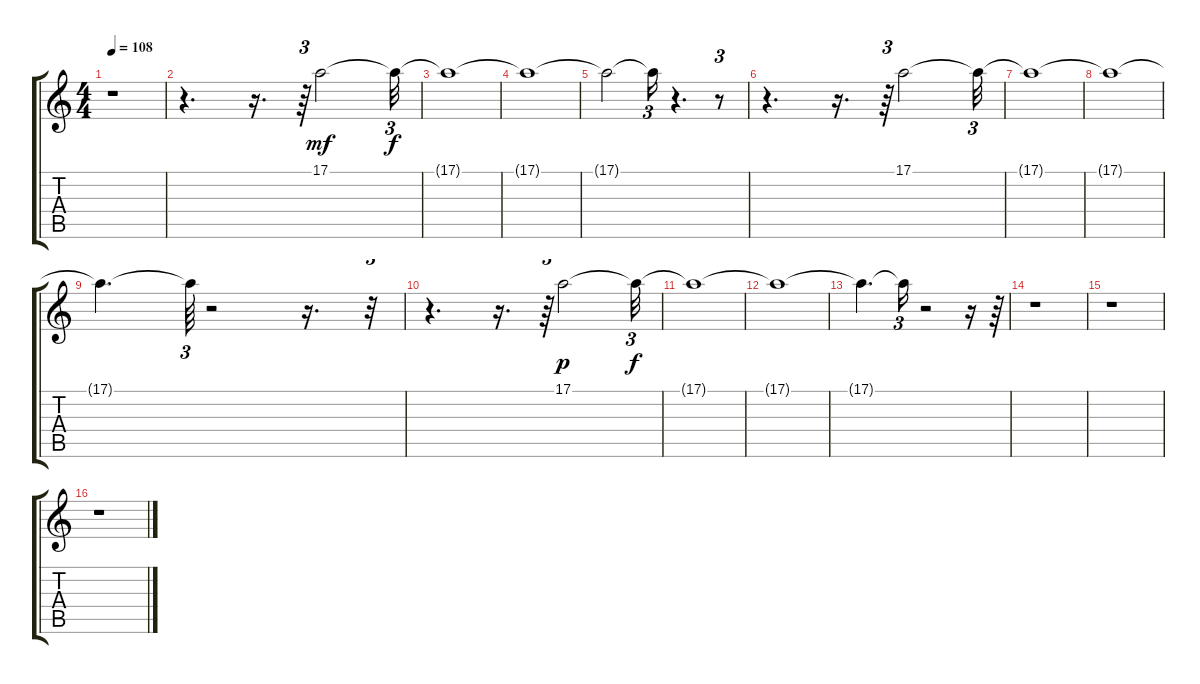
\track "" {instrument synthstrings2}
\staff {score tabs}
\tuning (E4 B3 G3 D3 A2 E2) {hide}
\ts (4 4)
\tempo 108
\clef g2
\ks c
r.1{dy f} |
r.4{d} r.16{d} r.64{tu (3 2)} 17.1.2{dy mf} 17.1{t}.32{tu (3 2) dy f} |
17.1{t}.1 |
17.1{t}.1 |
17.1{t}.2 17.1{t}.16{tu (3 2)} r.4{d} r.8{tu (3 2)} |
r.4{d} r.16{d} r.64{tu (3 2)} 17.1.2 17.1{t}.32{tu (3 2)} |
17.1{t}.1 |
17.1{t}.1 |
17.1{t}.4{d} 17.1{t}.64{tu (3 2)} r.2 r.16{d} r.32{tu (3 2)} |
r.4{d} r.16{d} r.64{tu (3 2)} 17.1.2{dy p} 17.1{t}.32{tu (3 2) dy f} |
17.1{t}.1 |
17.1{t}.1 |
17.1{t}.4{d} 17.1{t}.16{tu (3 2)} r.2 r.16 r.64 |
r.1 |
r.1 |
r.1
